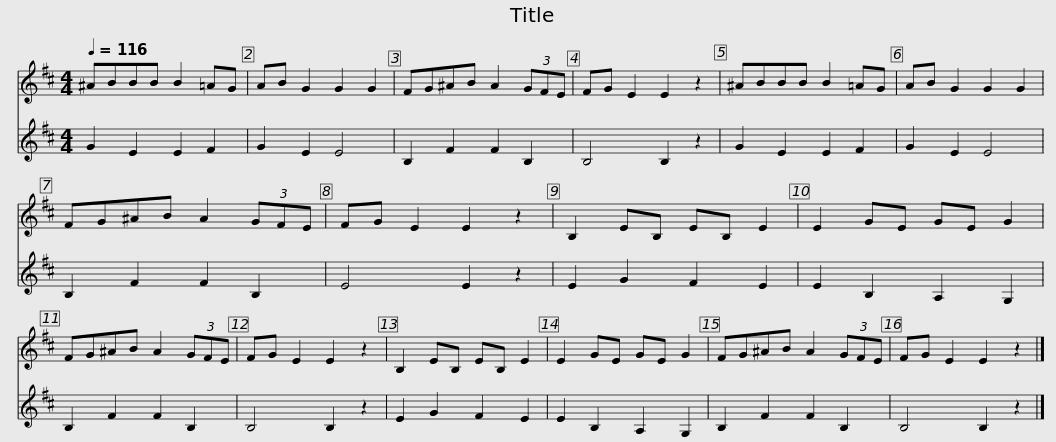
X:1
%%score 1 2
L:1/8
Q:1/4=116
M:4/4
I:linebreak $
K:none
V:1 treble transpose=-2
V:2 treble transpose=-2
V:1
[K:D] ^ABBB B2 =AG | AB G2 G2 G2 | FG^AB A2 (3GFE | FG E2 E2 z2 | ^ABBB B2 =AG |$ %5
 AB G2 G2 G2 | FG^AB A2 (3GFE | FG E2 E2 z2 | B,2 EB, EB, E2 | E2 GE GE G2 | %10
 FG^AB A2 (3GFE |$ FG E2 E2 z2 | B,2 EB, EB, E2 | E2 GE GE G2 | FG^AB A2 (3GFE | %15
 FG E2 E2 z2 |] %16
V:2
[K:D] G2 E2 E2 F2 | G2 E2 E4 | B,2 F2 F2 B,2 | B,4 B,2 z2 | G2 E2 E2 F2 |$ %5
 G2 E2 E4 | B,2 F2 F2 B,2 | E4 E2 z2 | E2 G2 F2 E2 | E2 B,2 A,2 G,2 | %10
 B,2 F2 F2 B,2 |$ B,4 B,2 z2 | E2 G2 F2 E2 | E2 B,2 A,2 G,2 | B,2 F2 F2 B,2 | %15
 B,4 B,2 z2 |] %16
